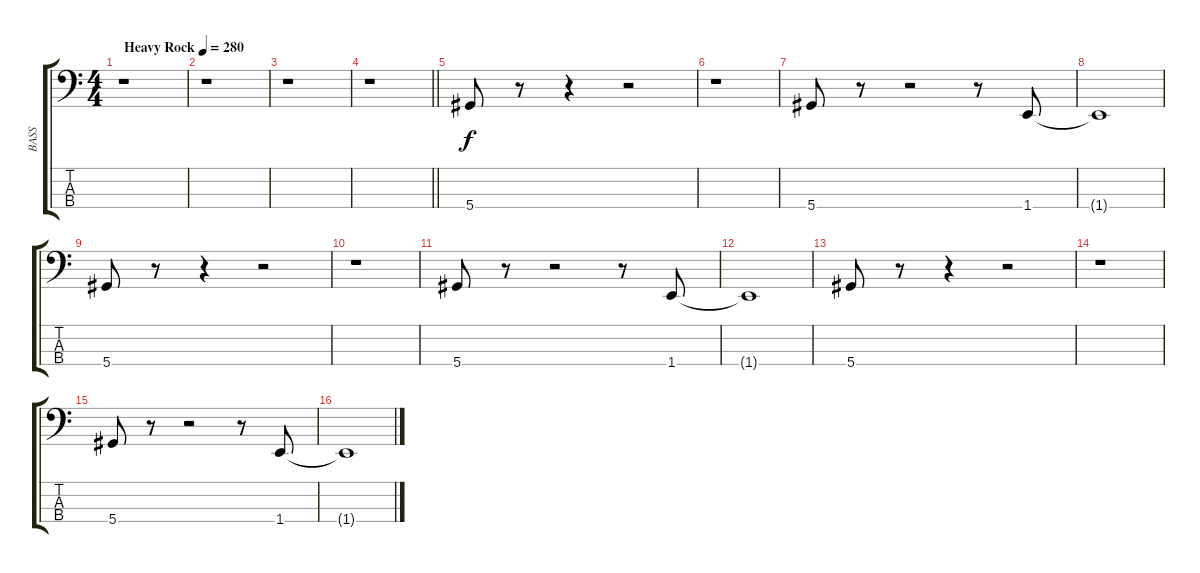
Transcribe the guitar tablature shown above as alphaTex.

\track ("BASS" "BASS") {instrument electricbassfinger}
\staff {score tabs}
\tuning (Gb2 Db2 Ab1 Eb1) {hide}
\ts (4 4)
\tempo (280 "Heavy Rock")
\clef f4
\ks c
r.1{dy f instrument electricbassfinger} |
r.1 |
r.1 |
\barLineRight lightlight
r.1 |
5.4.8 r.8 r.4 r.2 |
r.1 |
5.4.8 r.8 r.2 r.8 1.4.8 |
1.4{t}.1 |
5.4.8 r.8 r.4 r.2 |
r.1 |
5.4.8 r.8 r.2 r.8 1.4.8 |
1.4{t}.1 |
5.4.8 r.8 r.4 r.2 |
r.1 |
5.4.8 r.8 r.2 r.8 1.4.8 |
1.4{t}.1
